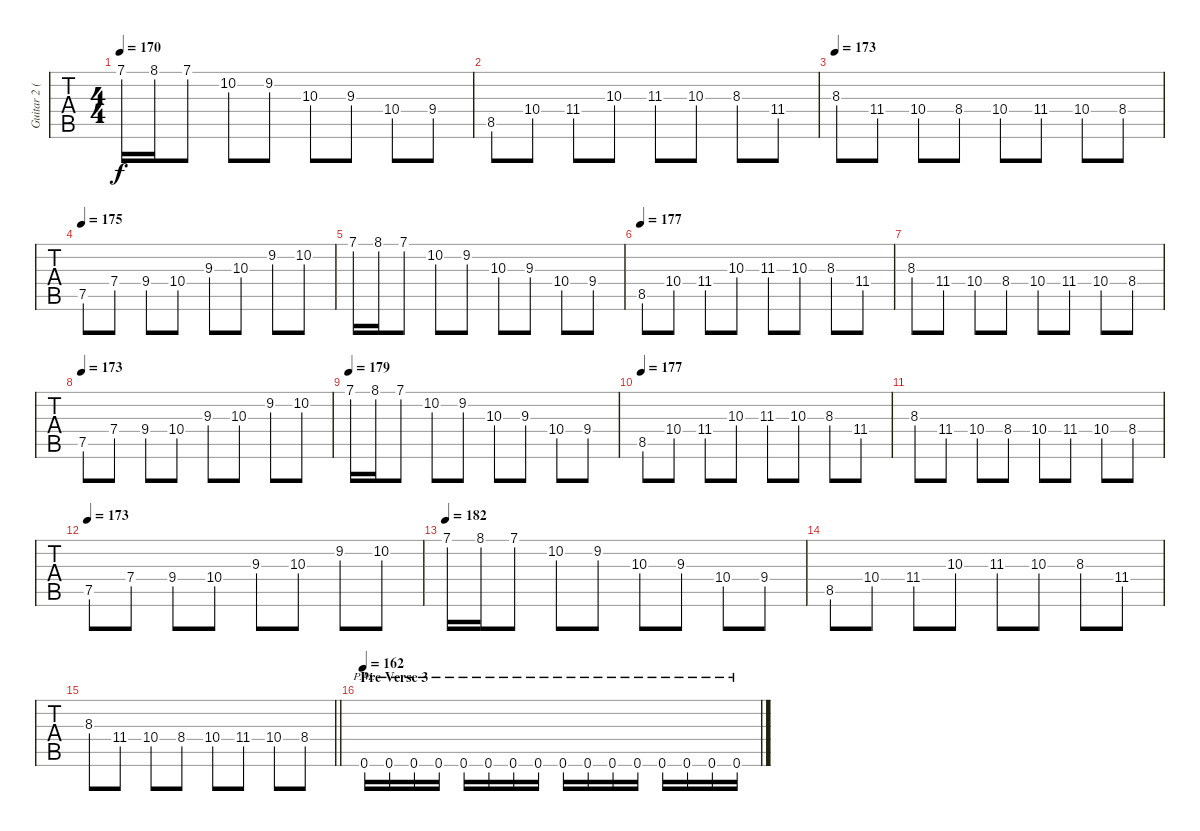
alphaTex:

\track ("Guitar 2 (James Murphy)" "Guitar 2 (") {instrument distortionguitar}
\staff {tabs}
\tuning (D4 A3 F3 C3 G2 D2) {hide}
\ts (4 4)
\tempo 170
\clef g2
\ks c
7.1.16{dy f volume 7} 8.1.16 7.1.8 10.2.8 9.2.8 10.3.8 9.3.8 10.4.8 9.4.8 |
8.5.8 10.4.8 11.4.8 10.3.8 11.3.8 10.3.8 8.3.8 11.4.8 |
\tempo 173
8.3.8 11.4.8 10.4.8 8.4.8 10.4.8 11.4.8 10.4.8 8.4.8 |
\tempo 175
7.5.8 7.4.8 9.4.8 10.4.8 9.3.8 10.3.8 9.2.8 10.2.8 |
7.1.16 8.1.16 7.1.8 10.2.8 9.2.8 10.3.8 9.3.8 10.4.8 9.4.8 |
\tempo 175
\tempo 177
8.5.8 10.4.8 11.4.8 10.3.8 11.3.8 10.3.8 8.3.8 11.4.8 |
8.3.8 11.4.8 10.4.8 8.4.8 10.4.8 11.4.8 10.4.8 8.4.8 |
\tempo 173
7.5.8 7.4.8 9.4.8 10.4.8 9.3.8 10.3.8 9.2.8 10.2.8 |
\tempo 179
7.1.16 8.1.16 7.1.8 10.2.8 9.2.8 10.3.8 9.3.8 10.4.8 9.4.8 |
\tempo 177
8.5.8 10.4.8 11.4.8 10.3.8 11.3.8 10.3.8 8.3.8 11.4.8 |
8.3.8 11.4.8 10.4.8 8.4.8 10.4.8 11.4.8 10.4.8 8.4.8 |
\tempo 173
7.5.8 7.4.8 9.4.8 10.4.8 9.3.8 10.3.8 9.2.8 10.2.8 |
\tempo 182
7.1.16 8.1.16 7.1.8 10.2.8 9.2.8 10.3.8 9.3.8 10.4.8 9.4.8 |
8.5.8 10.4.8 11.4.8 10.3.8 11.3.8 10.3.8 8.3.8 11.4.8 |
\barLineRight lightlight
8.3.8 11.4.8 10.4.8 8.4.8 10.4.8 11.4.8 10.4.8 8.4.8 |
\section ("" "Pre Verse 3")
\tempo 162
0.6{pm}.16 0.6{pm}.16 0.6{pm}.16 0.6{pm}.16 0.6{pm}.16 0.6{pm}.16 0.6{pm}.16 0.6{pm}.16 0.6{pm}.16 0.6{pm}.16 0.6{pm}.16 0.6{pm}.16 0.6{pm}.16 0.6{pm}.16 0.6{pm}.16 0.6{pm}.16
